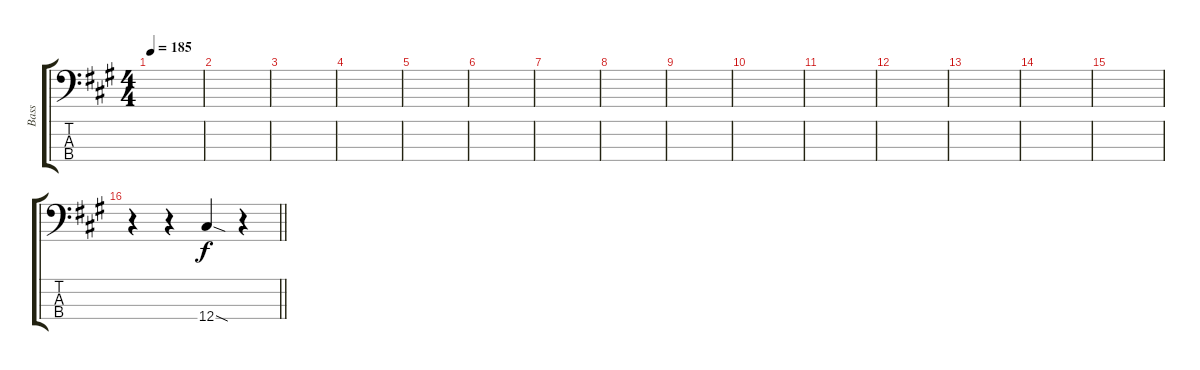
\track ("Bass" "Bass") {instrument electricbasspick}
\staff {score tabs}
\tuning (Gb2 Db2 Ab1 Db1) {hide}
\ts (4 4)
\tempo 185
\clef f4
\ks f#minor
|
|
|
|
|
|
|
|
|
|
|
|
|
|
|
\barLineRight lightlight
r.4 r.4 12.4{sod}.4 r.4
